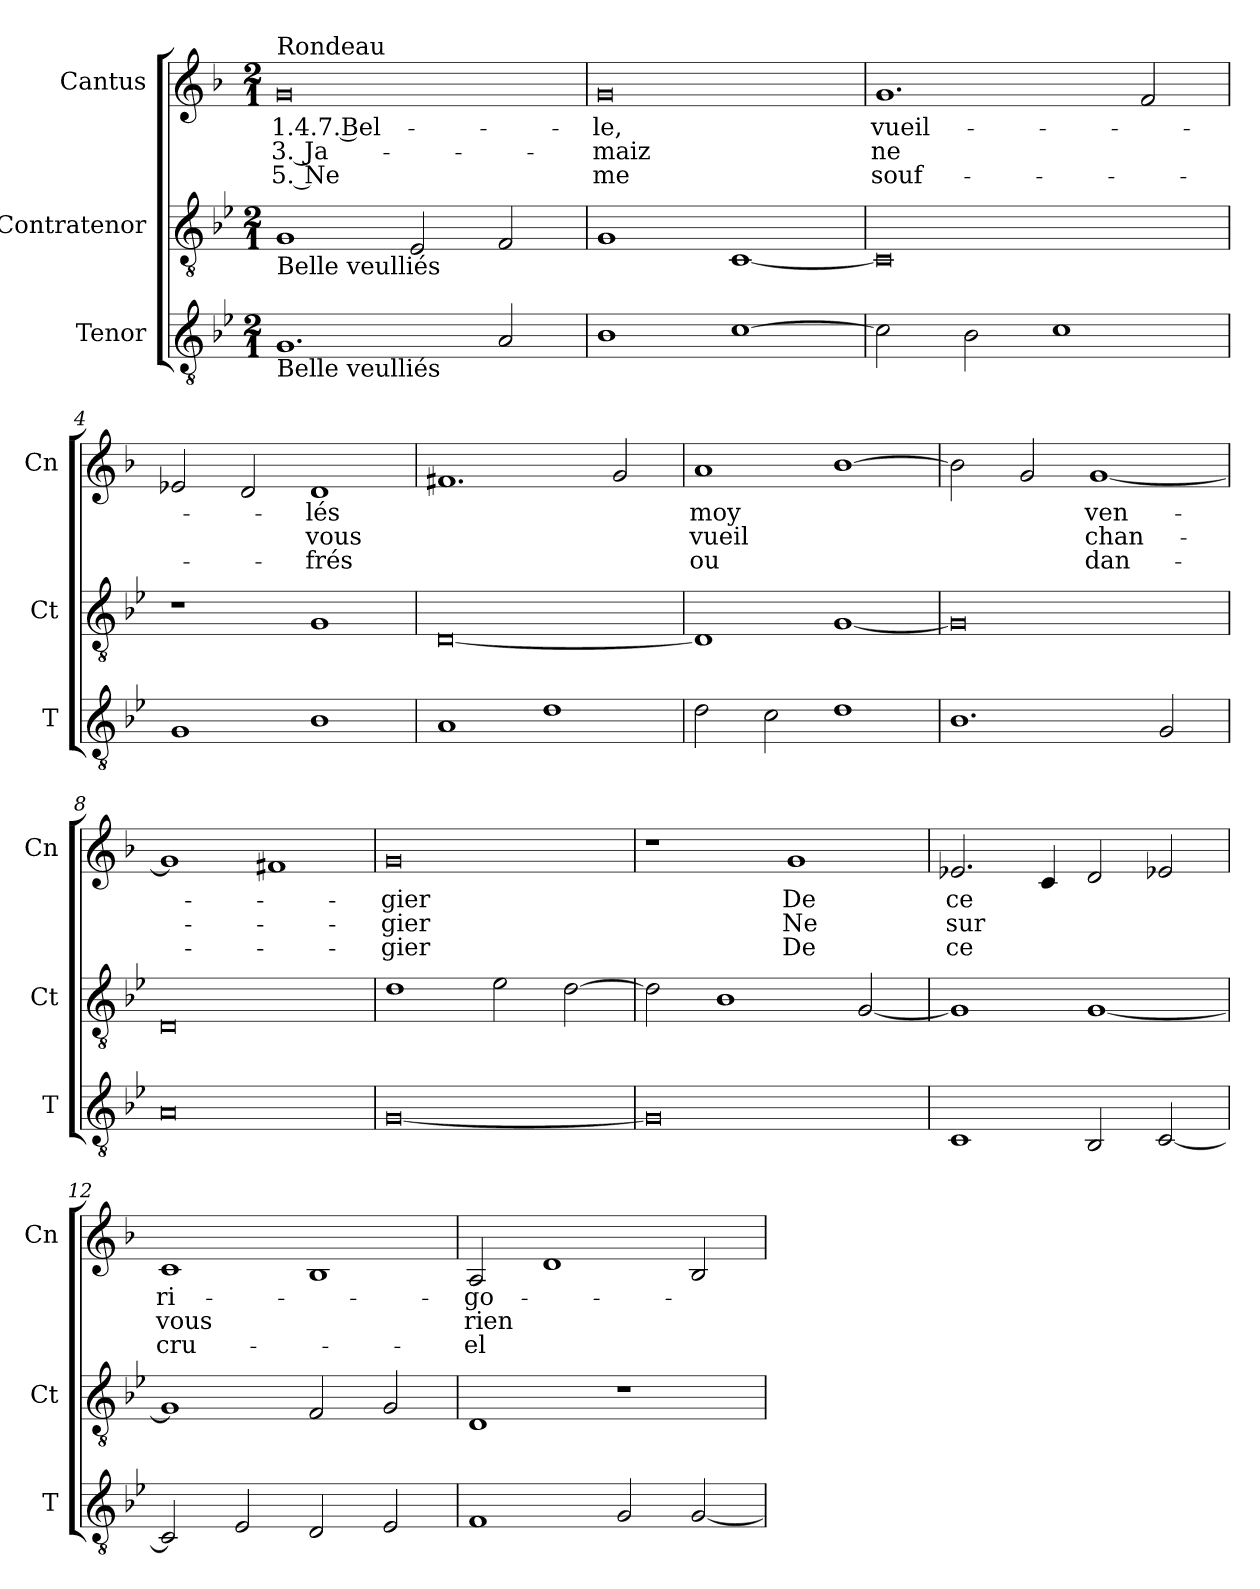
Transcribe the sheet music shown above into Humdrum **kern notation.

**kern	**kern	**kern	**text	**text	**text
*part3	*part2	*part1	*part1	*part1	*part1
*staff3	*staff2	*staff1	*staff1	*staff1	*staff1
*I"Tenor	*I"Contratenor	*I"Cantus	*	*	*
*I'T	*I'Ct	*I'Cn	*	*	*
*clefGv2	*clefGv2	*clefG2	*	*	*
*k[b-e-]	*k[b-e-]	*k[b-]	*	*	*
*M2/1	*M2/1	*M2/1	*	*	*
=1	=1	=1	=1	=1	=1
!	!	!LO:TX:a:t=Rondeau	!	!	!
!	!LO:TX:b:t=Belle veulliés	!	!	!	!
!LO:TX:b:t=Belle veulliés	!	!	!	!	!
1.G	1G	0g	1.4.7. Bel-	3. Ja-	5. Ne
.	2E-/	.	.	.	.
2A/	2F/	.	.	.	.
=2	=2	=2	=2	=2	=2
1B-	1G	0g	-le,	-maiz	me
[1c	[1C	.	.	.	.
=3	=3	=3	=3	=3	=3
2c\]	0C]	1.g	vueil-	ne	souf-
2B-\	.	.	.	.	.
1c	.	.	.	.	.
.	.	2f/	.	.	.
=4	=4	=4	=4	=4	=4
1G	1r	2e-X/	.	.	.
.	.	2d/	.	.	.
1B-	1G	1d	-lés	vous	-frés
=5	=5	=5	=5	=5	=5
1A	[0D	1.f#X	.	.	.
1d	.	.	.	.	.
.	.	2g/	.	.	.
=6	=6	=6	=6	=6	=6
2d\	1D]	1a	moy	vueil	ou
2c\	.	.	.	.	.
1d	[1G	[1b-	.	.	.
=7	=7	=7	=7	=7	=7
1.B-	0G]	2b-\]	.	.	.
.	.	2g/	.	.	.
.	.	[1g	ven-	chan-	dan-
2G/	.	.	.	.	.
=8	=8	=8	=8	=8	=8
0A	0D	1g]	.	.	.
.	.	1f#X	.	.	.
=9	=9	=9	=9	=9	=9
[0G	1d	0g	-gier	-gier	-gier
.	2e-\	.	.	.	.
.	[2d\	.	.	.	.
=10	=10	=10	=10	=10	=10
0G]	2d\]	1r	.	.	.
.	1B-	.	.	.	.
.	.	1g	De	Ne	De
.	[2G/	.	.	.	.
=11	=11	=11	=11	=11	=11
1C	1G]	2.e-X/	ce	sur	ce
.	.	4c/	.	.	.
2BB-/	[1G	2d/	.	.	.
[2C/	.	2e-X/	.	.	.
=12	=12	=12	=12	=12	=12
2C/]	1G]	1c	ri-	vous	cru-
2E-/	.	.	.	.	.
2D/	2F/	1B-	.	.	.
2E-/	2G/	.	.	.	.
=13	=13	=13	=13	=13	=13
1F	1D	2A/	-go-	rien	-el
.	.	1d	.	.	.
2G/	1r	.	.	.	.
[2G/	.	2B-/	.	.	.
=	=	=	=	=	=
*-	*-	*-	*-	*-	*-
